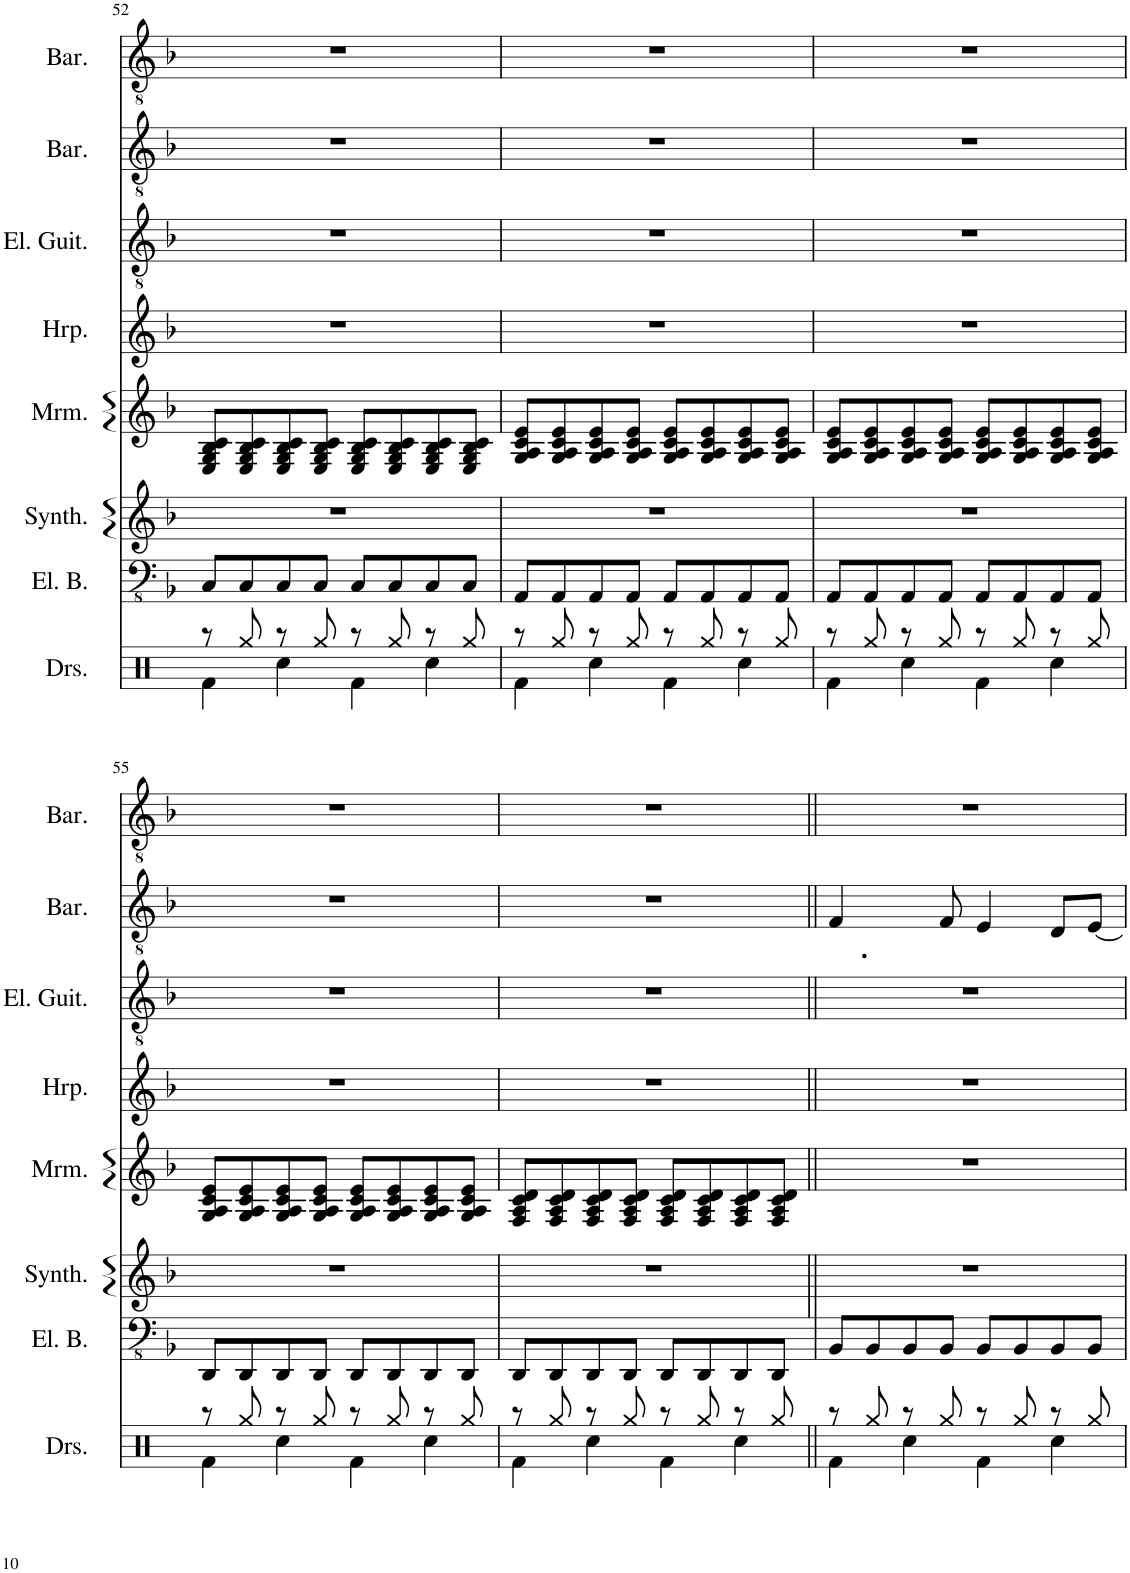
**kern	**kern	**kern	**kern	**kern	**kern	**kern	**kern
*part8	*part7	*part6	*part5	*part4	*part3	*part2	*part1
*staff8	*staff7	*staff6	*staff5	*staff4	*staff3	*staff2	*staff1
*I"Drumset	*I"Electric Bass	*I"String Synthesizer	*I"Marimba	*I"Harp	*I"Electric Guitar	*I"Baritone	*I"Baritone
*I'Drs.	*I'El. B.	*I'Synth.	*I'Mrm.	*I'Hrp.	*I'El. Guit.	*I'Bar.	*I'Bar.
!!LO:PB:g=z
*clefX	*clefFv4	*clefG2	*clefG2	*clefG2	*clefGv2	*clefGv2	*clefGv2
*k[]	*k[b-]	*k[b-]	*k[b-]	*k[b-]	*k[b-]	*k[b-]	*k[b-]
*M4/4	*M4/4	*M4/4	*M4/4	*M4/4	*M4/4	*M4/4	*M4/4
=52	=52	=52	=52	=52	=52	=52	=52
*^	*	*	*	*	*	*	*
8r	4Rf\	8CC/L	1r	8E/ 8G/ 8B-/ 8c/L	1r	1r	1r	1r
8Rgg/	.	8CC/	.	8E/ 8G/ 8B-/ 8c/	.	.	.	.
8r	4Rcc\	8CC/	.	8E/ 8G/ 8B-/ 8c/	.	.	.	.
8Rgg/	.	8CC/J	.	8E/ 8G/ 8B-/ 8c/J	.	.	.	.
8r	4Rf\	8CC/L	.	8E/ 8G/ 8B-/ 8c/L	.	.	.	.
8Rgg/	.	8CC/	.	8E/ 8G/ 8B-/ 8c/	.	.	.	.
8r	4Rcc\	8CC/	.	8E/ 8G/ 8B-/ 8c/	.	.	.	.
8Rgg/	.	8CC/J	.	8E/ 8G/ 8B-/ 8c/J	.	.	.	.
=53	=53	=53	=53	=53	=53	=53	=53	=53
8r	4Rf\	8AAA/L	1r	8G/ 8A/ 8c/ 8e/L	1r	1r	1r	1r
8Rgg/	.	8AAA/	.	8G/ 8A/ 8c/ 8e/	.	.	.	.
8r	4Rcc\	8AAA/	.	8G/ 8A/ 8c/ 8e/	.	.	.	.
8Rgg/	.	8AAA/J	.	8G/ 8A/ 8c/ 8e/J	.	.	.	.
8r	4Rf\	8AAA/L	.	8G/ 8A/ 8c/ 8e/L	.	.	.	.
8Rgg/	.	8AAA/	.	8G/ 8A/ 8c/ 8e/	.	.	.	.
8r	4Rcc\	8AAA/	.	8G/ 8A/ 8c/ 8e/	.	.	.	.
8Rgg/	.	8AAA/J	.	8G/ 8A/ 8c/ 8e/J	.	.	.	.
=54	=54	=54	=54	=54	=54	=54	=54	=54
8r	4Rf\	8AAA/L	1r	8G/ 8A/ 8c/ 8e/L	1r	1r	1r	1r
8Rgg/	.	8AAA/	.	8G/ 8A/ 8c/ 8e/	.	.	.	.
8r	4Rcc\	8AAA/	.	8G/ 8A/ 8c/ 8e/	.	.	.	.
8Rgg/	.	8AAA/J	.	8G/ 8A/ 8c/ 8e/J	.	.	.	.
8r	4Rf\	8AAA/L	.	8G/ 8A/ 8c/ 8e/L	.	.	.	.
8Rgg/	.	8AAA/	.	8G/ 8A/ 8c/ 8e/	.	.	.	.
8r	4Rcc\	8AAA/	.	8G/ 8A/ 8c/ 8e/	.	.	.	.
8Rgg/	.	8AAA/J	.	8G/ 8A/ 8c/ 8e/J	.	.	.	.
!!LO:LB:g=z
=55	=55	=55	=55	=55	=55	=55	=55	=55
8r	4Rf\	8DDD/L	1r	8G/ 8A/ 8c/ 8e/L	1r	1r	1r	1r
8Rgg/	.	8DDD/	.	8G/ 8A/ 8c/ 8e/	.	.	.	.
8r	4Rcc\	8DDD/	.	8G/ 8A/ 8c/ 8e/	.	.	.	.
8Rgg/	.	8DDD/J	.	8G/ 8A/ 8c/ 8e/J	.	.	.	.
8r	4Rf\	8DDD/L	.	8G/ 8A/ 8c/ 8e/L	.	.	.	.
8Rgg/	.	8DDD/	.	8G/ 8A/ 8c/ 8e/	.	.	.	.
8r	4Rcc\	8DDD/	.	8G/ 8A/ 8c/ 8e/	.	.	.	.
8Rgg/	.	8DDD/J	.	8G/ 8A/ 8c/ 8e/J	.	.	.	.
=56	=56	=56	=56	=56	=56	=56	=56	=56
8r	4Rf\	8DDD/L	1r	8F/ 8A/ 8c/ 8d/L	1r	1r	1r	1r
8Rgg/	.	8DDD/	.	8F/ 8A/ 8c/ 8d/	.	.	.	.
8r	4Rcc\	8DDD/	.	8F/ 8A/ 8c/ 8d/	.	.	.	.
8Rgg/	.	8DDD/J	.	8F/ 8A/ 8c/ 8d/J	.	.	.	.
8r	4Rf\	8DDD/L	.	8F/ 8A/ 8c/ 8d/L	.	.	.	.
8Rgg/	.	8DDD/	.	8F/ 8A/ 8c/ 8d/	.	.	.	.
8r	4Rcc\	8DDD/	.	8F/ 8A/ 8c/ 8d/	.	.	.	.
8Rgg/	.	8DDD/J	.	8F/ 8A/ 8c/ 8d/J	.	.	.	.
=57||	=57||	=57||	=57||	=57||	=57||	=57||	=57||	=57||
8r	4Rf\	8BBB-/L	1r	1r	1r	1r	4.F/	1r
8Rgg/	.	8BBB-/	.	.	.	.	.	.
8r	4Rcc\	8BBB-/	.	.	.	.	.	.
8Rgg/	.	8BBB-/J	.	.	.	.	8F/	.
8r	4Rf\	8BBB-/L	.	.	.	.	4E/	.
8Rgg/	.	8BBB-/	.	.	.	.	.	.
8r	4Rcc\	8BBB-/	.	.	.	.	8D/L	.
8Rgg/	.	8BBB-/J	.	.	.	.	[8E/J	.
*v	*v	*	*	*	*	*	*	*
=	=	=	=	=	=	=	=
*-	*-	*-	*-	*-	*-	*-	*-
